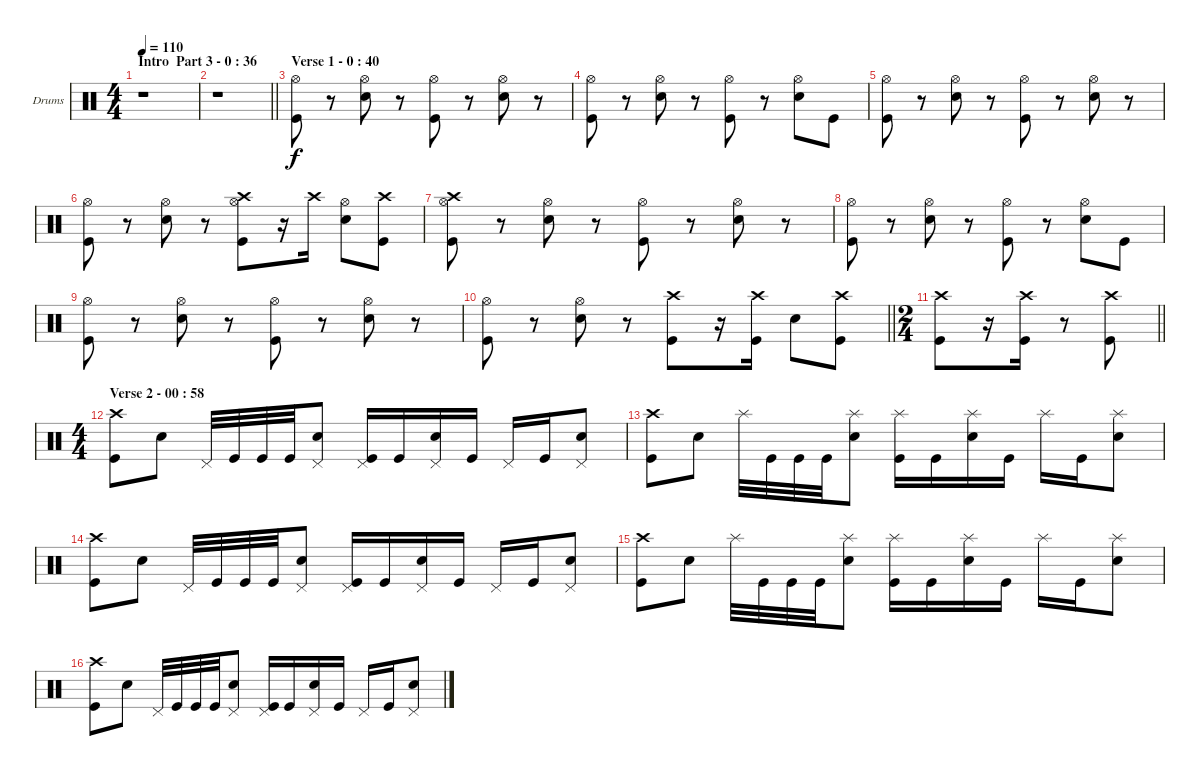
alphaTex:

\bracketExtendMode groupsimilarinstruments
\firstSystemTrackNameOrientation horizontal
\otherSystemsTrackNameOrientation horizontal
\track ("The Rev" "Drums") {instrument percussion}
\staff {score}
\articulation defaults
\ts (4 4)
\section ("" "Intro  Part 3 - 0 : 36")
\tempo 110
\clef neutral
\ks c
r.1{dy f} |
\barLineRight lightlight
r.1 |
\section ("" "Verse 1 - 0 : 40")
("Hi-Hat (open)" "Kick (hit)").8 r.8 ("Hi-Hat (open)" "Snare (hit) 2").8 r.8 ("Hi-Hat (open)" "Kick (hit)").8 r.8 ("Hi-Hat (open)" "Snare (hit) 2").8 r.8 |
("Hi-Hat (open)" "Kick (hit)").8 r.8 ("Hi-Hat (open)" "Snare (hit) 2").8 r.8 ("Hi-Hat (open)" "Kick (hit)").8 r.8 ("Hi-Hat (open)" "Snare (hit) 2").8 "Kick (hit)".8 |
("Hi-Hat (open)" "Kick (hit)").8 r.8 ("Hi-Hat (open)" "Snare (hit) 2").8 r.8 ("Hi-Hat (open)" "Kick (hit)").8 r.8 ("Hi-Hat (open)" "Snare (hit) 2").8 r.8 |
("Hi-Hat (open)" "Kick (hit)").8 r.8 ("Hi-Hat (open)" "Snare (hit) 2").8 r.8 ("Crash high (hit)" "Hi-Hat (open)" "Kick (hit)").8 r.16 "Crash high (hit)".16 ("Hi-Hat (open)" "Snare (hit) 2").8 ("Crash high (hit)" "Kick (hit)").8 |
("Crash high (hit)" "Hi-Hat (open)" "Kick (hit)").8 r.8 ("Hi-Hat (open)" "Snare (hit) 2").8 r.8 ("Hi-Hat (open)" "Kick (hit)").8 r.8 ("Hi-Hat (open)" "Snare (hit) 2").8 r.8 |
("Hi-Hat (open)" "Kick (hit)").8 r.8 ("Hi-Hat (open)" "Snare (hit) 2").8 r.8 ("Hi-Hat (open)" "Kick (hit)").8 r.8 ("Hi-Hat (open)" "Snare (hit) 2").8 "Kick (hit)".8 |
("Hi-Hat (open)" "Kick (hit)").8 r.8 ("Hi-Hat (open)" "Snare (hit) 2").8 r.8 ("Hi-Hat (open)" "Kick (hit)").8 r.8 ("Hi-Hat (open)" "Snare (hit) 2").8 r.8 |
\barLineRight lightlight
("Hi-Hat (open)" "Kick (hit)").8 r.8 ("Hi-Hat (open)" "Snare (hit) 2").8 r.8 ("Crash high (hit)" "Kick (hit)").8 r.16 ("Crash high (hit)" "Kick (hit)").16 "Snare (hit) 2".8 ("Crash high (hit)" "Kick (hit)").8 |
\ts (2 4)
\beaming (8 2 2)
\barLineRight lightlight
("Crash high (hit)" "Kick (hit)").8 r.16 ("Crash high (hit)" "Kick (hit)").16 r.8 ("Crash high (hit)" "Kick (hit)").8 |
\ts (4 4)
\beaming (8 2 2 2 2)
\section ("" "Verse 2 - 00 : 58")
("Crash high (hit)" "Kick (hit)").8 "Snare (hit) 2".8 "Pedal Hi-Hat (hit)".32 "Kick (hit)".32 "Kick (hit)".32 "Kick (hit)".32 ("Pedal Hi-Hat (hit)" "Snare (hit) 2").8 ("Pedal Hi-Hat (hit)" "Kick (hit)").16 "Kick (hit)".16 ("Pedal Hi-Hat (hit)" "Snare (hit) 2").16 "Kick (hit)".16 "Pedal Hi-Hat (hit)".16 "Kick (hit)".16 ("Pedal Hi-Hat (hit)" "Snare (hit) 2").8 |
("Crash high (hit)" "Kick (hit)").8 "Snare (hit) 2".8 "Splash (hit)".32 "Kick (hit)".32 "Kick (hit)".32 "Kick (hit)".32 ("Splash (hit)" "Snare (hit) 2").8 ("Splash (hit)" "Kick (hit)").16 "Kick (hit)".16 ("Splash (hit)" "Snare (hit) 2").16 "Kick (hit)".16 "Splash (hit)".16 "Kick (hit)".16 ("Splash (hit)" "Snare (hit) 2").8 |
("Crash high (hit)" "Kick (hit)").8 "Snare (hit) 2".8 "Pedal Hi-Hat (hit)".32 "Kick (hit)".32 "Kick (hit)".32 "Kick (hit)".32 ("Pedal Hi-Hat (hit)" "Snare (hit) 2").8 ("Pedal Hi-Hat (hit)" "Kick (hit)").16 "Kick (hit)".16 ("Pedal Hi-Hat (hit)" "Snare (hit) 2").16 "Kick (hit)".16 "Pedal Hi-Hat (hit)".16 "Kick (hit)".16 ("Pedal Hi-Hat (hit)" "Snare (hit) 2").8 |
("Crash high (hit)" "Kick (hit)").8 "Snare (hit) 2".8 "Splash (hit)".32 "Kick (hit)".32 "Kick (hit)".32 "Kick (hit)".32 ("Splash (hit)" "Snare (hit) 2").8 ("Splash (hit)" "Kick (hit)").16 "Kick (hit)".16 ("Splash (hit)" "Snare (hit) 2").16 "Kick (hit)".16 "Splash (hit)".16 "Kick (hit)".16 ("Splash (hit)" "Snare (hit) 2").8 |
("Crash high (hit)" "Kick (hit)").8 "Snare (hit) 2".8 "Pedal Hi-Hat (hit)".32 "Kick (hit)".32 "Kick (hit)".32 "Kick (hit)".32 ("Pedal Hi-Hat (hit)" "Snare (hit) 2").8 ("Pedal Hi-Hat (hit)" "Kick (hit)").16 "Kick (hit)".16 ("Pedal Hi-Hat (hit)" "Snare (hit) 2").16 "Kick (hit)".16 "Pedal Hi-Hat (hit)".16 "Kick (hit)".16 ("Pedal Hi-Hat (hit)" "Snare (hit) 2").8
